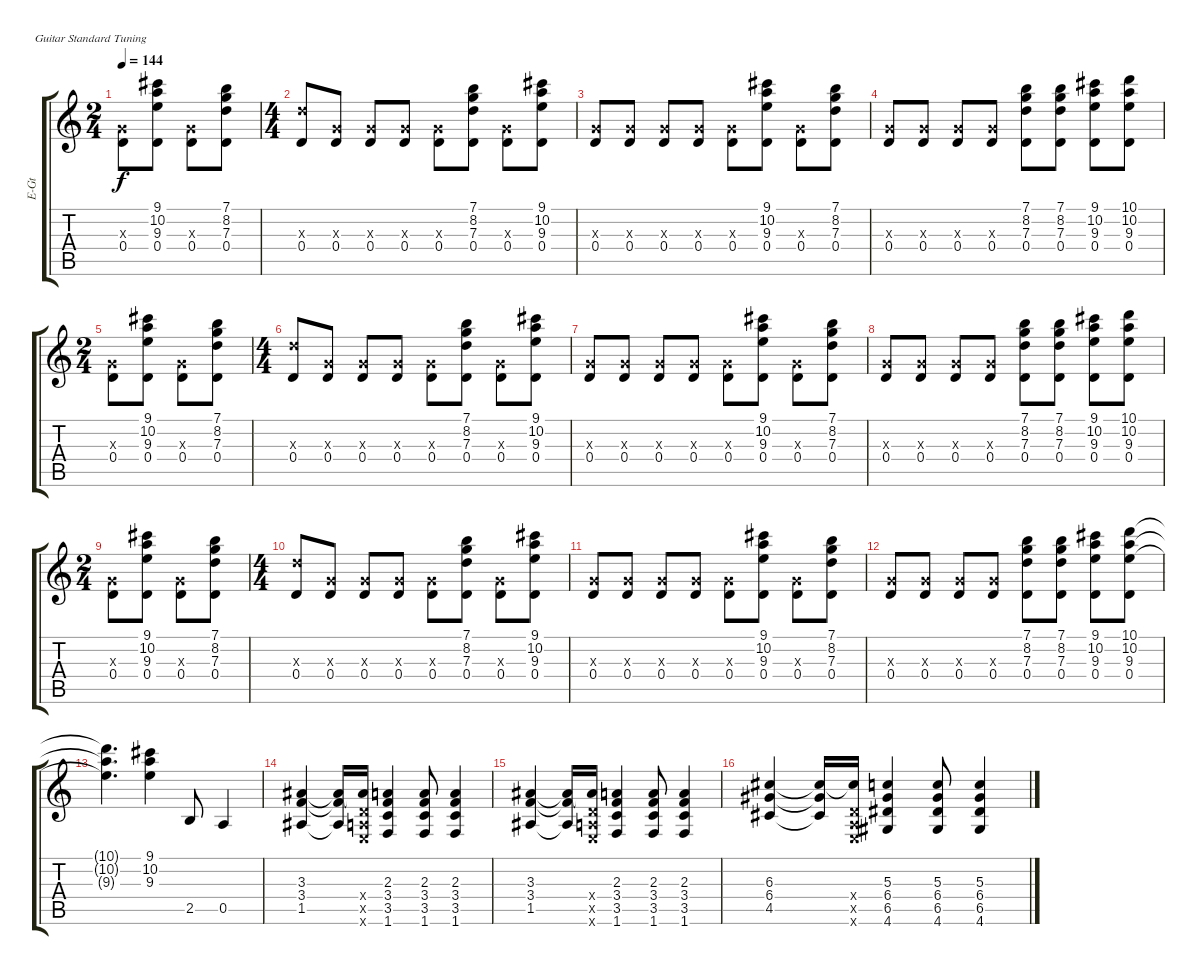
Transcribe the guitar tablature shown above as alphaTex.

\bracketExtendMode groupsimilarinstruments
\otherSystemsTrackNameOrientation horizontal
\track ("Rhythm Guitar 1" "E-Gt") {instrument distortionguitar}
\staff {score tabs}
\tuning (E4 B3 G3 D3 A2 E2)
\ts (2 4)
\tempo 144
\clef g2
\ks c
(0.3{x} 0.4).8{dy f beam Down} (9.1{acc #} 10.2 9.3 0.4).8{beam Down} (0.3{x} 0.4).8{beam Down} (7.1 8.2 7.3 0.4).8{beam Down} |
\ts (4 4)
(7.3{x} 0.4).8{beam Up} (0.3{x} 0.4).8{beam Up} (0.3{x} 0.4).8{beam Up} (0.3{x} 0.4).8{beam Up} (0.3{x} 0.4).8{beam Down} (7.1 8.2 7.3 0.4).8{beam Down} (0.3{x} 0.4).8{beam Down} (9.1{acc #} 10.2 9.3 0.4).8{beam Down} |
(0.3{x} 0.4).8{beam Up} (0.3{x} 0.4).8{beam Up} (0.3{x} 0.4).8{beam Up} (0.3{x} 0.4).8{beam Up} (0.3{x} 0.4).8{beam Down} (9.1{acc #} 10.2 9.3 0.4).8{beam Down} (0.3{x} 0.4).8{beam Down} (7.1 8.2 7.3 0.4).8{beam Down} |
(0.3{x} 0.4).8{beam Up} (0.3{x} 0.4).8{beam Up} (0.3{x} 0.4).8{beam Up} (0.3{x} 0.4).8{beam Up} (7.1 8.2 7.3 0.4).8{beam Down} (7.1 8.2 7.3 0.4).8{beam Down} (9.1{acc #} 10.2 9.3 0.4).8{beam Down} (10.1 10.2 9.3 0.4).8{beam Down} |
\ts (2 4)
(0.3{x} 0.4).8{beam Down} (9.1{acc #} 10.2 9.3 0.4).8{beam Down} (0.3{x} 0.4).8{beam Down} (7.1 8.2 7.3 0.4).8{beam Down} |
\ts (4 4)
(7.3{x} 0.4).8{beam Up} (0.3{x} 0.4).8{beam Up} (0.3{x} 0.4).8{beam Up} (0.3{x} 0.4).8{beam Up} (0.3{x} 0.4).8{beam Down} (7.1 8.2 7.3 0.4).8{beam Down} (0.3{x} 0.4).8{beam Down} (9.1{acc #} 10.2 9.3 0.4).8{beam Down} |
(0.3{x} 0.4).8{beam Up} (0.3{x} 0.4).8{beam Up} (0.3{x} 0.4).8{beam Up} (0.3{x} 0.4).8{beam Up} (0.3{x} 0.4).8{beam Down} (9.1{acc #} 10.2 9.3 0.4).8{beam Down} (0.3{x} 0.4).8{beam Down} (7.1 8.2 7.3 0.4).8{beam Down} |
(0.3{x} 0.4).8{beam Up} (0.3{x} 0.4).8{beam Up} (0.3{x} 0.4).8{beam Up} (0.3{x} 0.4).8{beam Up} (7.1 8.2 7.3 0.4).8{beam Down} (7.1 8.2 7.3 0.4).8{beam Down} (9.1{acc #} 10.2 9.3 0.4).8{beam Down} (10.1 10.2 9.3 0.4).8{beam Down} |
\ts (2 4)
(0.3{x} 0.4).8{beam Down} (9.1{acc #} 10.2 9.3 0.4).8{beam Down} (0.3{x} 0.4).8{beam Down} (7.1 8.2 7.3 0.4).8{beam Down} |
\ts (4 4)
(7.3{x} 0.4).8{beam Up} (0.3{x} 0.4).8{beam Up} (0.3{x} 0.4).8{beam Up} (0.3{x} 0.4).8{beam Up} (0.3{x} 0.4).8{beam Down} (7.1 8.2 7.3 0.4).8{beam Down} (0.3{x} 0.4).8{beam Down} (9.1{acc #} 10.2 9.3 0.4).8{beam Down} |
(0.3{x} 0.4).8{beam Up} (0.3{x} 0.4).8{beam Up} (0.3{x} 0.4).8{beam Up} (0.3{x} 0.4).8{beam Up} (0.3{x} 0.4).8{beam Down} (9.1{acc #} 10.2 9.3 0.4).8{beam Down} (0.3{x} 0.4).8{beam Down} (7.1 8.2 7.3 0.4).8{beam Down} |
(0.3{x} 0.4).8{beam Up} (0.3{x} 0.4).8{beam Up} (0.3{x} 0.4).8{beam Up} (0.3{x} 0.4).8{beam Up} (7.1 8.2 7.3 0.4).8{beam Down} (7.1 8.2 7.3 0.4).8{beam Down} (9.1{acc #} 10.2 9.3 0.4).8{beam Down} (10.1 10.2 9.3 0.4).8{beam Down} |
(10.1{t} 10.2{t} 9.3{t}).4{d beam Down} (9.1{acc #} 10.2 9.3).4{beam Down} 2.5.8{beam Up} 0.5.4{beam Up} |
(3.3{acc #} 3.4 1.5{acc #}).4{beam Up} (3.4{t} 1.5{t acc #} 3.3{t acc #}).16{beam Up} (3.3{t acc #} 0.4{x} 0.5{x} 0.6{x}).16{beam Up} (2.3 3.4 3.5 1.6).4{beam Up} (2.3 3.4 3.5 1.6).8{beam Up} (2.3 3.4 3.5 1.6).4{beam Up} |
(3.3{acc #} 3.4 1.5{acc #}).4{beam Up} (3.4{t} 1.5{t acc #} 3.3{t acc #}).16{beam Up} (3.3{t acc #} 0.4{x} 0.5{x} 0.6{x}).16{beam Up} (2.3 3.4 3.5 1.6).4{beam Up} (2.3 3.4 3.5 1.6).8{beam Up} (2.3 3.4 3.5 1.6).4{beam Up} |
(6.3{acc #} 6.4{acc #} 4.5{acc #}).4{beam Up} (6.4{t acc #} 4.5{t acc #} 6.3{t acc #}).16{beam Up} (6.3{t acc #} 0.4{x} 0.5{x} 0.6{x}).16{beam Up} (5.3 6.4{acc #} 6.5{acc #} 4.6{acc #}).4{beam Up} (5.3 6.4{acc #} 6.5{acc #} 4.6{acc #}).8{beam Up} (5.3 6.4{acc #} 6.5{acc #} 4.6{acc #}).4{beam Up}
